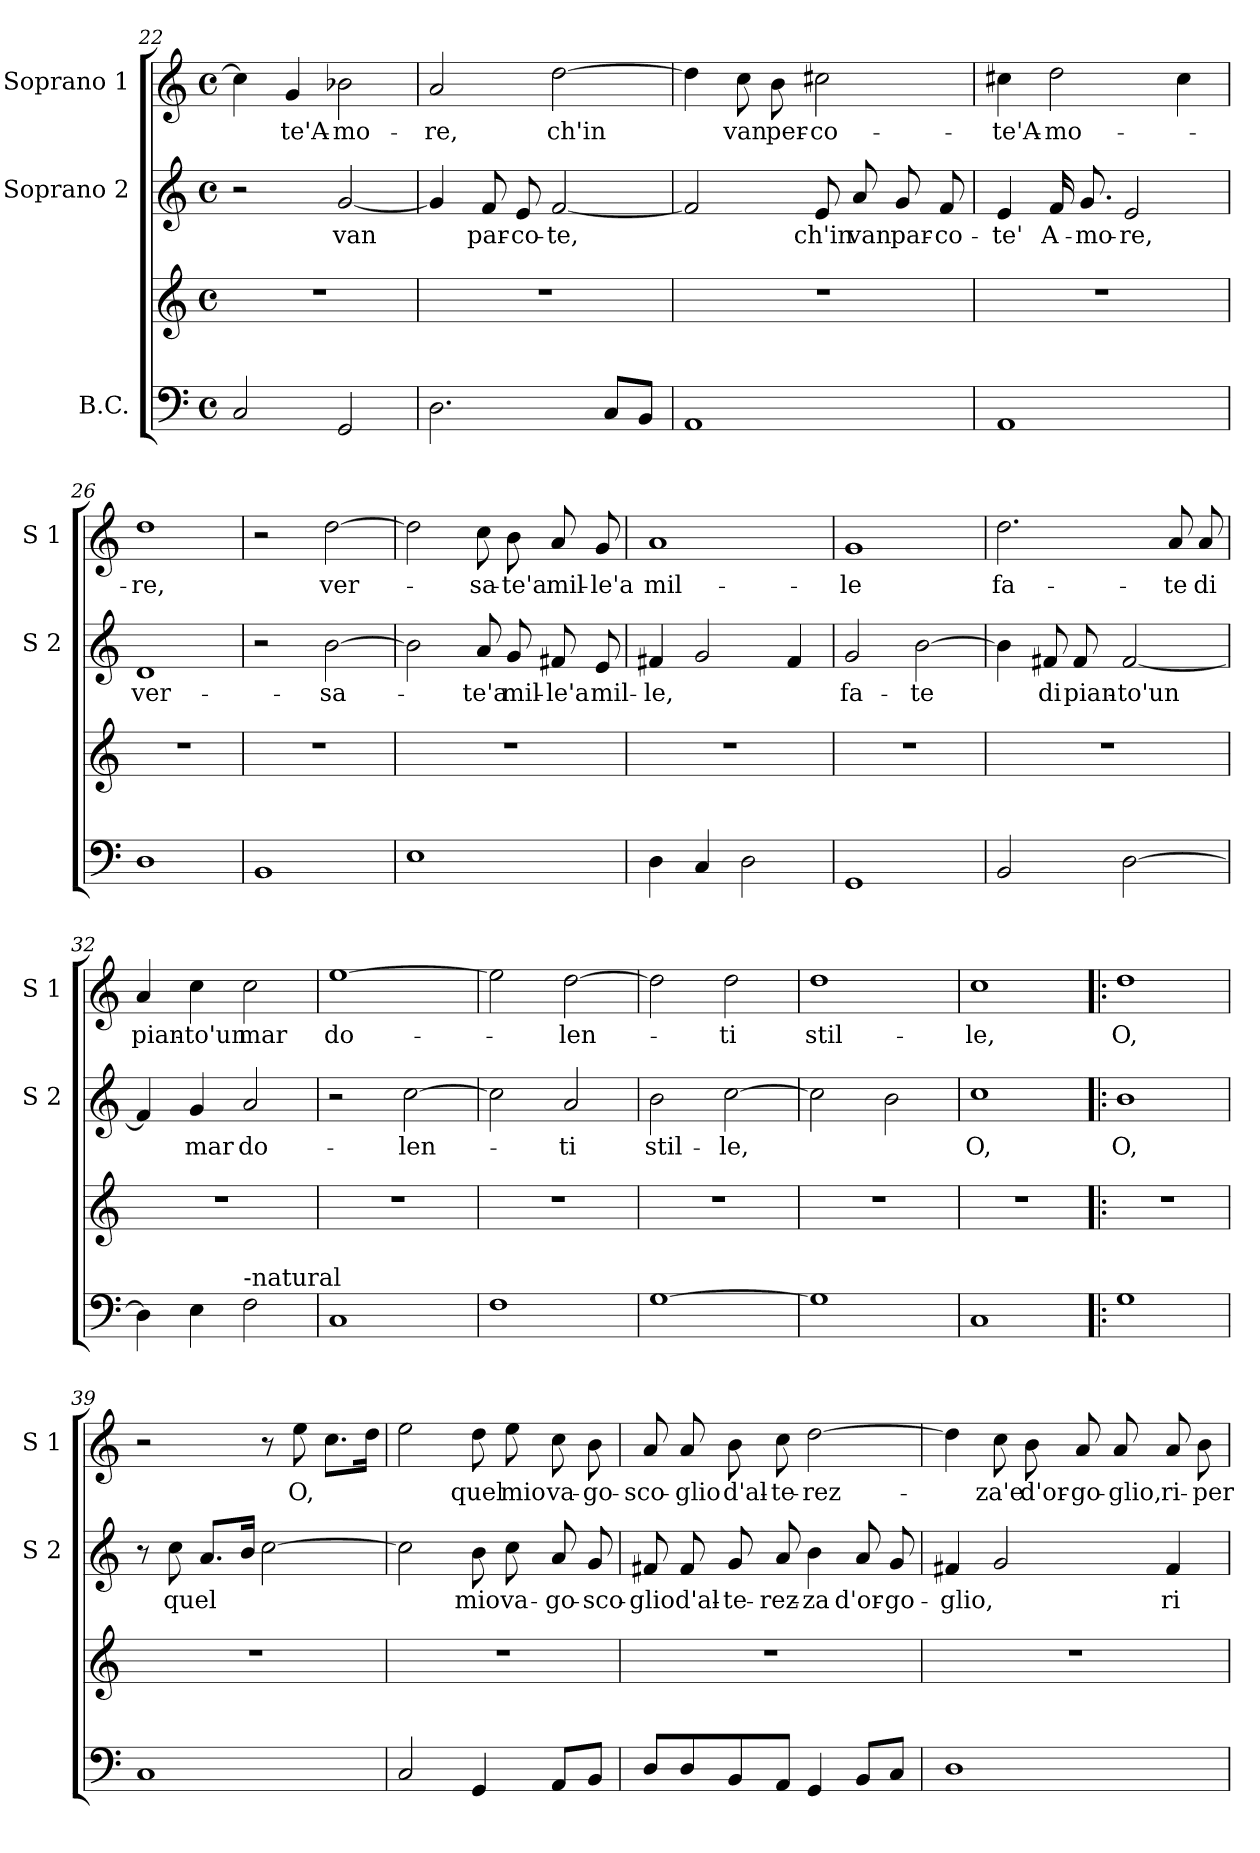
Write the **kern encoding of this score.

**kern	**kern	**kern	**text	**kern	**text
*part3	*part3	*part2	*part2	*part1	*part1
*staff4	*staff3	*staff2	*staff2	*staff1	*staff1
*I"B.C.	*	*I"Soprano 2	*	*I"Soprano 1	*
*	*	*I'S 2	*	*I'S 1	*
*clefF4	*clefG2	*clefG2	*	*clefG2	*
*k[]	*k[]	*k[]	*	*k[]	*
*C:	*C:	*C:	*	*C:	*
*M4/4	*M4/4	*M4/4	*	*M4/4	*
*met(c)	*met(c)	*met(c)	*	*met(c)	*
=22	=22	=22	=22	=22	=22
2C/	1r	2r	.	4cc\]	.
!	!	!	!	!	!LO:LY:b
.	.	.	.	4g/	-te'A-
!	!	!	!LO:LY:b	!	!LO:LY:b
2GG/	.	[2g/	van	2b-X\	-mo-
=23	=23	=23	=23	=23	=23
!	!	!	!	!	!LO:LY:b
2.D\	1r	4g/]	.	2a/	-re,
!	!	!	!LO:LY:b	!	!
.	.	8f/	par-	.	.
!	!	!	!LO:LY:b	!	!
.	.	8e/	-co-	.	.
!	!	!	!LO:LY:b	!	!LO:LY:b
.	.	[2f/	-te,	[2dd\	ch'in
8C/L	.	.	.	.	.
8BB/J	.	.	.	.	.
=24	=24	=24	=24	=24	=24
1AA	1r	2f/]	.	4dd\]	.
!	!	!	!	!	!LO:LY:b
.	.	.	.	8cc\	van
!	!	!	!	!	!LO:LY:b
.	.	.	.	8b\	per-
!	!	!	!LO:LY:b	!	!LO:LY:b
.	.	8e/	ch'in	2cc#X\	-co-
!	!	!	!LO:LY:b	!	!
.	.	8a/	van	.	.
!	!	!	!LO:LY:b	!	!
.	.	8g/	par-	.	.
!	!	!	!LO:LY:b	!	!
.	.	8f/	-co-	.	.
!!LO:LB:g=z
=25	=25	=25	=25	=25	=25
!	!	!	!LO:LY:b	!	!LO:LY:b
1AA	1r	4e/	-te'	4cc#X\	-te'A-
!	!	!	!LO:LY:b	!	!LO:LY:b
.	.	16f/	A-	2dd\	-mo-
!	!	!	!LO:LY:b	!	!
.	.	8.g/	-mo-	.	.
!	!	!	!LO:LY:b	!	!
.	.	2e/	-re,	.	.
.	.	.	.	4cc#\	.
=26	=26	=26	=26	=26	=26
!	!	!	!LO:LY:b	!	!LO:LY:b
1D	1r	1d	ver-	1dd	-re,
=27	=27	=27	=27	=27	=27
1BB	1r	2r	.	2r	.
!	!	!	!LO:LY:b	!	!LO:LY:b
.	.	[2b\	-sa-	[2dd\	ver-
=28	=28	=28	=28	=28	=28
1E	1r	2b\]	.	2dd\]	.
!	!	!	!LO:LY:b	!	!LO:LY:b
.	.	8a/	-te'a	8cc\	-sa-
!	!	!	!LO:LY:b	!	!LO:LY:b
.	.	8g/	mil-	8b\	-te'a
!	!	!	!LO:LY:b	!	!LO:LY:b
.	.	8f#X/	-le'a	8a/	mil-
!	!	!	!LO:LY:b	!	!LO:LY:b
.	.	8e/	mil-	8g/	-le'a
=29	=29	=29	=29	=29	=29
!	!	!	!LO:LY:b	!	!LO:LY:b
4D\	1r	4f#X/	-le,	1a	mil-
4C/	.	2g/	.	.	.
2D\	.	.	.	.	.
.	.	4f#/	.	.	.
=30	=30	=30	=30	=30	=30
!	!	!	!LO:LY:b	!	!LO:LY:b
1GG	1r	2g/	fa-	1g	-le
!	!	!	!LO:LY:b	!	!
.	.	[2b\	-te	.	.
!!LO:LB:g=z
=31	=31	=31	=31	=31	=31
!	!	!	!	!	!LO:LY:b
2BB/	1r	4b\]	.	2.dd\	fa-
!	!	!	!LO:LY:b	!	!
.	.	8f#X/	di	.	.
!	!	!	!LO:LY:b	!	!
.	.	8f#/	pian-	.	.
!	!	!	!LO:LY:b	!	!
[2D\	.	[2f#/	-to'un	.	.
!	!	!	!	!	!LO:LY:b
.	.	.	.	8a/	-te
!	!	!	!	!	!LO:LY:b
.	.	.	.	8a/	di
=32	=32	=32	=32	=32	=32
!	!	!	!	!	!LO:LY:b
4D\]	1r	4f#/]	.	4a/	pian-
!	!	!	!LO:LY:b	!	!LO:LY:b
4E\	.	4g/	mar	4cc\	-to'un
!LO:TX:a:t=-natural	!	!	!	!	!
!	!	!	!LO:LY:b	!	!LO:LY:b
2F\	.	2a/	do-	2cc\	mar
=33	=33	=33	=33	=33	=33
!	!	!	!	!	!LO:LY:b
1C	1r	2r	.	[1ee	do-
!	!	!	!LO:LY:b	!	!
.	.	[2cc\	-len-	.	.
=34	=34	=34	=34	=34	=34
1F	1r	2cc\]	.	2ee\]	.
!	!	!	!LO:LY:b	!	!LO:LY:b
.	.	2a/	-ti	[2dd\	-len-
=35	=35	=35	=35	=35	=35
!	!	!	!LO:LY:b	!	!
[1G	1r	2b\	stil-	2dd\]	.
!	!	!	!LO:LY:b	!	!LO:LY:b
.	.	[2cc\	-le,	2dd\	-ti
=36	=36	=36	=36	=36	=36
!	!	!	!	!	!LO:LY:b
1G]	1r	2cc\]	.	1dd	stil-
.	.	2b\	.	.	.
!!LO:LB:g=z
=37	=37	=37	=37	=37	=37
!	!	!	!LO:LY:b	!	!LO:LY:b
1C	1r	1cc	O,	1cc	-le,
=38!|:	=38!|:	=38!|:	=38!|:	=38!|:	=38!|:
!	!	!	!LO:LY:b	!	!LO:LY:b
1G	1r	1b	O,	1dd	O,
=39	=39	=39	=39	=39	=39
1C	1r	8r	.	2r	.
!	!	!	!LO:LY:b	!	!
.	.	8cc\	quel	.	.
.	.	8.a/L	.	.	.
.	.	16b/Jk	.	.	.
.	.	[2cc\	.	8r	.
!	!	!	!	!	!LO:LY:b
.	.	.	.	8ee\	O,
.	.	.	.	8.cc\L	.
.	.	.	.	16dd\Jk	.
=40	=40	=40	=40	=40	=40
2C/	1r	2cc\]	.	2ee\	.
!	!	!	!LO:LY:b	!	!LO:LY:b
4GG/	.	8b\	mio	8dd\	quel
!	!	!	!LO:LY:b	!	!LO:LY:b
.	.	8cc\	va-	8ee\	mio
!	!	!	!LO:LY:b	!	!LO:LY:b
8AA/L	.	8a/	-go-	8cc\	va-
!	!	!	!LO:LY:b	!	!LO:LY:b
8BB/J	.	8g/	-sco-	8b\	-go-
=41	=41	=41	=41	=41	=41
!	!	!	!LO:LY:b	!	!LO:LY:b
8D/L	1r	8f#X/	-glio	8a/	-sco-
!	!	!	!LO:LY:b	!	!LO:LY:b
8D/	.	8f#/	d'al-	8a/	-glio
!	!	!	!LO:LY:b	!	!LO:LY:b
8BB/	.	8g/	-te-	8b\	d'al-
!	!	!	!LO:LY:b	!	!LO:LY:b
8AA/J	.	8a/	-rez-	8cc\	-te-
!	!	!	!LO:LY:b	!	!LO:LY:b
4GG/	.	4b\	-za	[2dd\	-rez-
!	!	!	!LO:LY:b	!	!
8BB/L	.	8a/	d'or-	.	.
!	!	!	!LO:LY:b	!	!
8C/J	.	8g/	-go-	.	.
!!LO:PB:g=z
=42	=42	=42	=42	=42	=42
!	!	!	!LO:LY:b	!	!
1D	1r	4f#X/	-glio,	4dd\]	.
!	!	!	!	!	!LO:LY:b
.	.	2g/	.	8cc\	-za'e
!	!	!	!	!	!LO:LY:b
.	.	.	.	8b\	d'or-
!	!	!	!	!	!LO:LY:b
.	.	.	.	8a/	-go-
!	!	!	!	!	!LO:LY:b
.	.	.	.	8a/	-glio,
!	!	!	!LO:LY:b	!	!LO:LY:b
.	.	4f#/	ri-	8a/	ri-
!	!	!	!	!	!LO:LY:b
.	.	.	.	8b\	-per-
=	=	=	=	=	=
*-	*-	*-	*-	*-	*-
